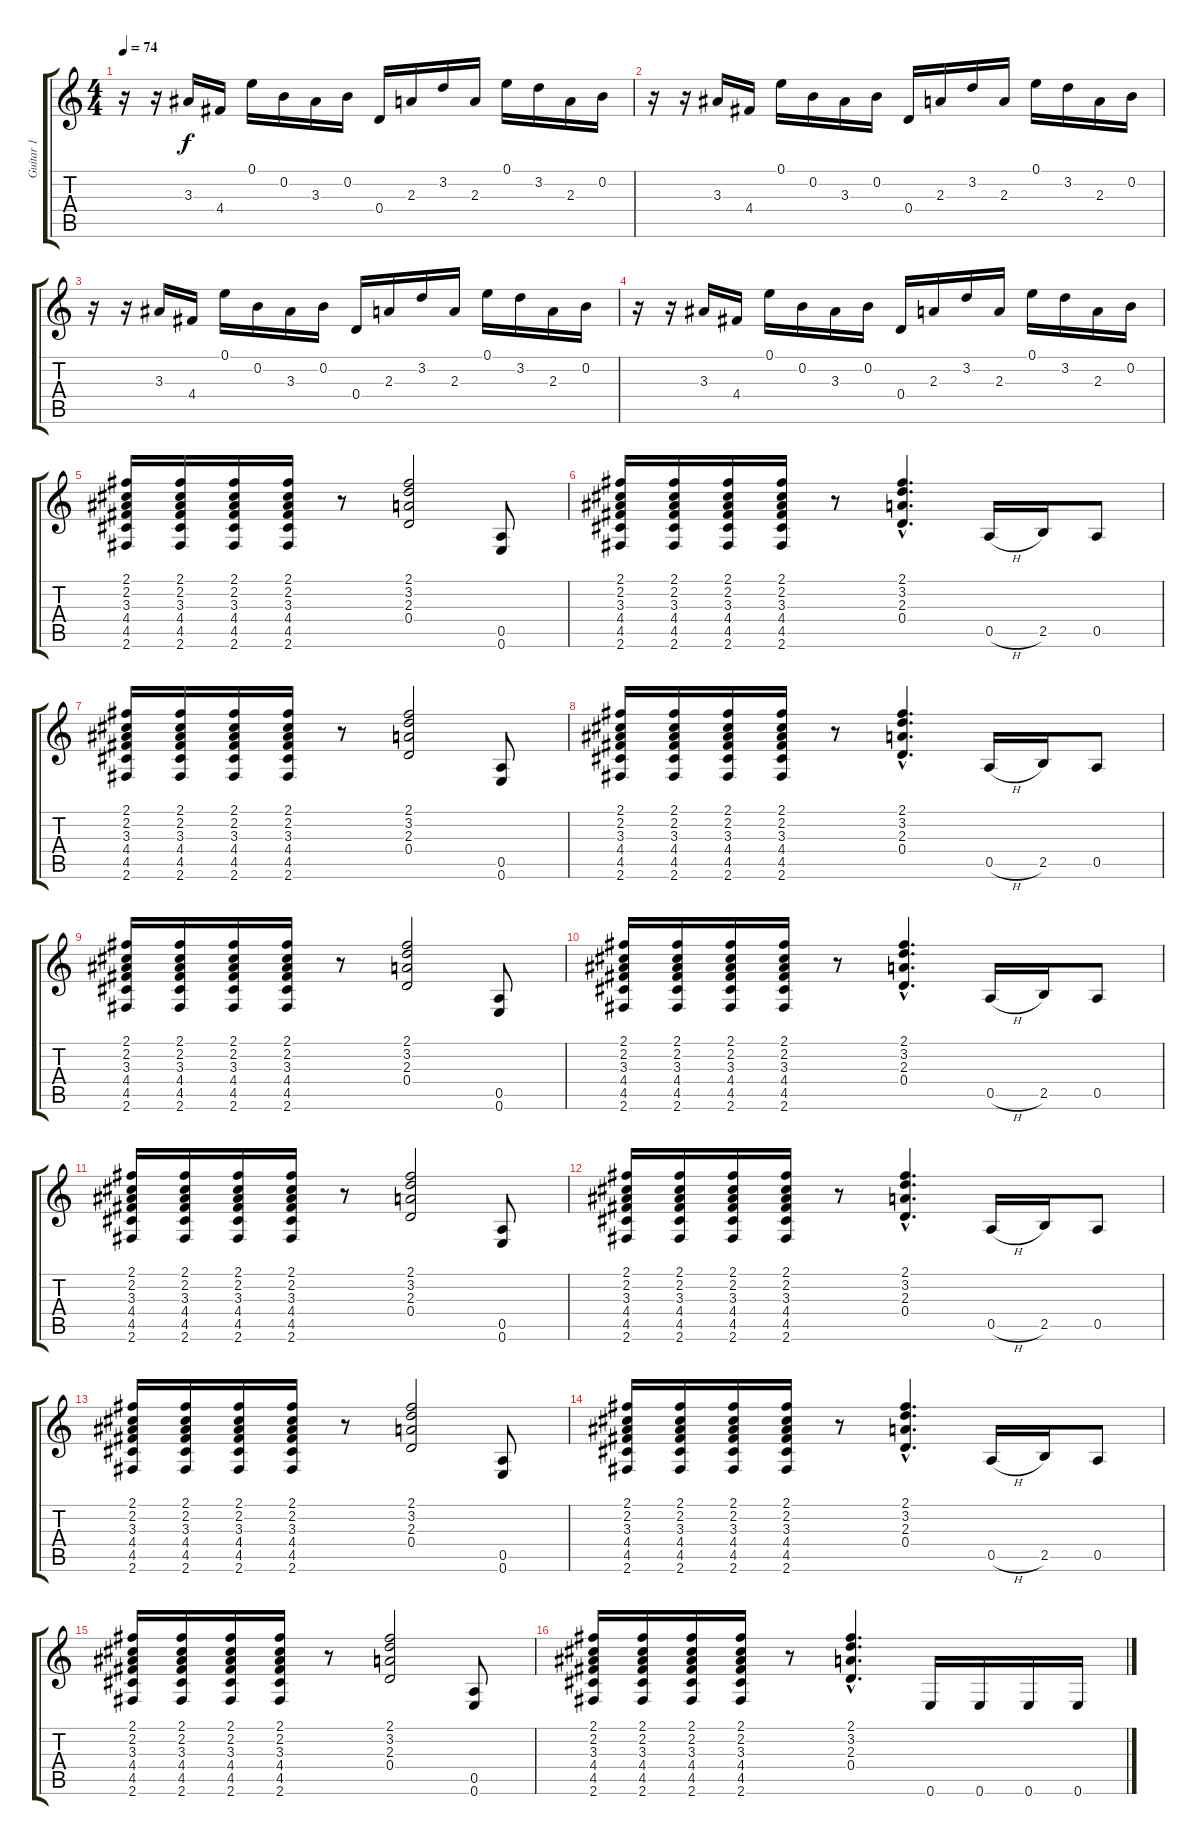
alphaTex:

\track ("Guitar 1" "Guitar 1") {instrument electricguitarclean}
\staff {score tabs}
\tuning (E4 B3 G3 D3 A2 E2) {hide}
\ts (4 4)
\tempo 74
\clef g2
\ks c
r.16{dy f instrument electricguitarclean} r.16 3.3.16 4.4.16 0.1.16 0.2.16 3.3.16 0.2.16 0.4.16 2.3.16 3.2.16 2.3.16 0.1.16 3.2.16 2.3.16 0.2.16 |
r.16 r.16 3.3.16 4.4.16 0.1.16 0.2.16 3.3.16 0.2.16 0.4.16 2.3.16 3.2.16 2.3.16 0.1.16 3.2.16 2.3.16 0.2.16 |
r.16 r.16 3.3.16 4.4.16 0.1.16 0.2.16 3.3.16 0.2.16 0.4.16 2.3.16 3.2.16 2.3.16 0.1.16 3.2.16 2.3.16 0.2.16 |
r.16 r.16 3.3.16 4.4.16 0.1.16 0.2.16 3.3.16 0.2.16 0.4.16 2.3.16 3.2.16 2.3.16 0.1.16 3.2.16 2.3.16 0.2.16 |
(2.1 2.2 3.3 4.4 4.5 2.6).16 (2.1 2.2 3.3 4.4 4.5 2.6).16 (2.1 2.2 3.3 4.4 4.5 2.6).16 (2.1 2.2 3.3 4.4 4.5 2.6).16 r.8 (2.1 3.2 2.3 0.4).2 (0.5 0.6).8 |
(2.1 2.2 3.3 4.4 4.5 2.6).16 (2.1 2.2 3.3 4.4 4.5 2.6).16 (2.1 2.2 3.3 4.4 4.5 2.6).16 (2.1 2.2 3.3 4.4 4.5 2.6).16 r.8 (2.1{hac} 3.2{hac} 2.3{hac} 0.4{hac}).4{d} 0.5{h}.16 2.5.16 0.5.8 |
(2.1 2.2 3.3 4.4 4.5 2.6).16 (2.1 2.2 3.3 4.4 4.5 2.6).16 (2.1 2.2 3.3 4.4 4.5 2.6).16 (2.1 2.2 3.3 4.4 4.5 2.6).16 r.8 (2.1 3.2 2.3 0.4).2 (0.5 0.6).8 |
(2.1 2.2 3.3 4.4 4.5 2.6).16 (2.1 2.2 3.3 4.4 4.5 2.6).16 (2.1 2.2 3.3 4.4 4.5 2.6).16 (2.1 2.2 3.3 4.4 4.5 2.6).16 r.8 (2.1{hac} 3.2{hac} 2.3{hac} 0.4{hac}).4{d} 0.5{h}.16 2.5.16 0.5.8 |
(2.1 2.2 3.3 4.4 4.5 2.6).16 (2.1 2.2 3.3 4.4 4.5 2.6).16 (2.1 2.2 3.3 4.4 4.5 2.6).16 (2.1 2.2 3.3 4.4 4.5 2.6).16 r.8 (2.1 3.2 2.3 0.4).2 (0.5 0.6).8 |
(2.1 2.2 3.3 4.4 4.5 2.6).16 (2.1 2.2 3.3 4.4 4.5 2.6).16 (2.1 2.2 3.3 4.4 4.5 2.6).16 (2.1 2.2 3.3 4.4 4.5 2.6).16 r.8 (2.1{hac} 3.2{hac} 2.3{hac} 0.4{hac}).4{d} 0.5{h}.16 2.5.16 0.5.8 |
(2.1 2.2 3.3 4.4 4.5 2.6).16 (2.1 2.2 3.3 4.4 4.5 2.6).16 (2.1 2.2 3.3 4.4 4.5 2.6).16 (2.1 2.2 3.3 4.4 4.5 2.6).16 r.8 (2.1 3.2 2.3 0.4).2 (0.5 0.6).8 |
(2.1 2.2 3.3 4.4 4.5 2.6).16 (2.1 2.2 3.3 4.4 4.5 2.6).16 (2.1 2.2 3.3 4.4 4.5 2.6).16 (2.1 2.2 3.3 4.4 4.5 2.6).16 r.8 (2.1{hac} 3.2{hac} 2.3{hac} 0.4{hac}).4{d} 0.5{h}.16 2.5.16 0.5.8 |
(2.1 2.2 3.3 4.4 4.5 2.6).16 (2.1 2.2 3.3 4.4 4.5 2.6).16 (2.1 2.2 3.3 4.4 4.5 2.6).16 (2.1 2.2 3.3 4.4 4.5 2.6).16 r.8 (2.1 3.2 2.3 0.4).2 (0.5 0.6).8 |
(2.1 2.2 3.3 4.4 4.5 2.6).16 (2.1 2.2 3.3 4.4 4.5 2.6).16 (2.1 2.2 3.3 4.4 4.5 2.6).16 (2.1 2.2 3.3 4.4 4.5 2.6).16 r.8 (2.1{hac} 3.2{hac} 2.3{hac} 0.4{hac}).4{d} 0.5{h}.16 2.5.16 0.5.8 |
(2.1 2.2 3.3 4.4 4.5 2.6).16 (2.1 2.2 3.3 4.4 4.5 2.6).16 (2.1 2.2 3.3 4.4 4.5 2.6).16 (2.1 2.2 3.3 4.4 4.5 2.6).16 r.8 (2.1 3.2 2.3 0.4).2 (0.5 0.6).8 |
(2.1 2.2 3.3 4.4 4.5 2.6).16 (2.1 2.2 3.3 4.4 4.5 2.6).16 (2.1 2.2 3.3 4.4 4.5 2.6).16 (2.1 2.2 3.3 4.4 4.5 2.6).16 r.8 (2.1{hac} 3.2{hac} 2.3{hac} 0.4{hac}).4{d} 0.6.16{instrument overdrivenguitar} 0.6.16 0.6.16 0.6.16
